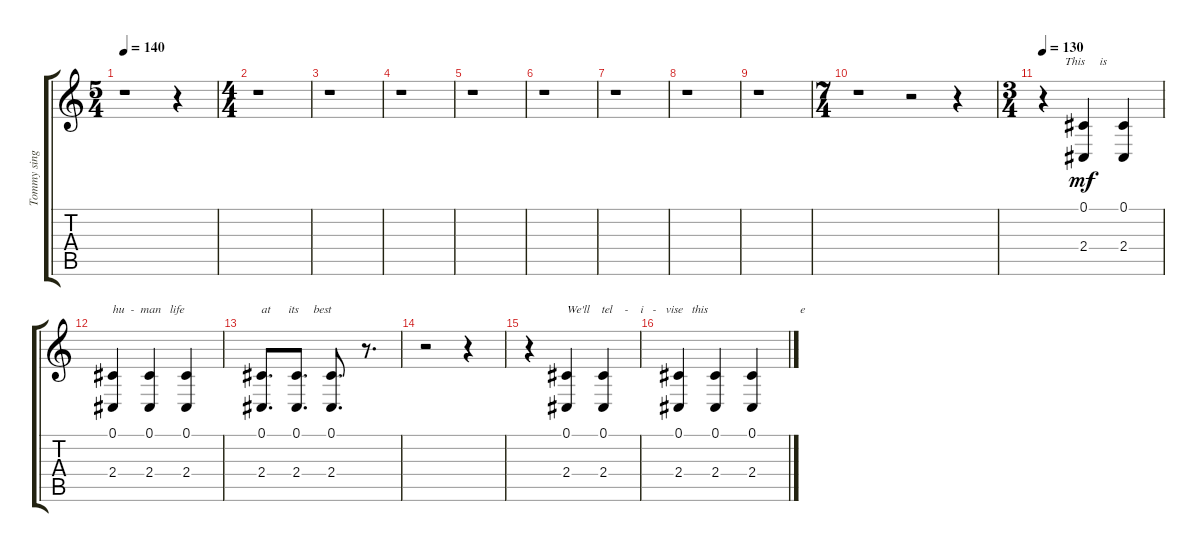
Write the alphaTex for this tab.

\track ("Tommy singing" "Tommy sing") {instrument tenorsax}
\staff {score tabs}
\tuning (Db4 Ab3 E3 B2 Gb2 Db2) {hide}
\ts (5 4)
\tempo 140
\clef g2
\ks c
r.1{dy ff} r.4 |
\ts (4 4)
r.1 |
r.1 |
r.1 |
r.1 |
r.1 |
r.1 |
r.1 |
r.1 |
\ts (7 4)
r.1 r.2 r.4 |
\ts (3 4)
\tempo 130
r.4{txt "       This     is"} (0.1 2.4).4{dy mf} (0.1 2.4).4 |
(0.1 2.4).4{txt "hu  -  man   life "} (0.1 2.4).4 (0.1 2.4).4 |
(0.1 2.4).8{d txt "at      its     best"} (0.1 2.4).8{d} (0.1 2.4).8{d} r.8{d} |
r.2 r.4 |
r.4 (0.1 2.4).4{txt "We'll    tel    -    i   -   vise   this "} (0.1 2.4).4 |
(0.1 2.4).4 (0.1 2.4).4 (0.1 2.4).4{txt "                e"}
